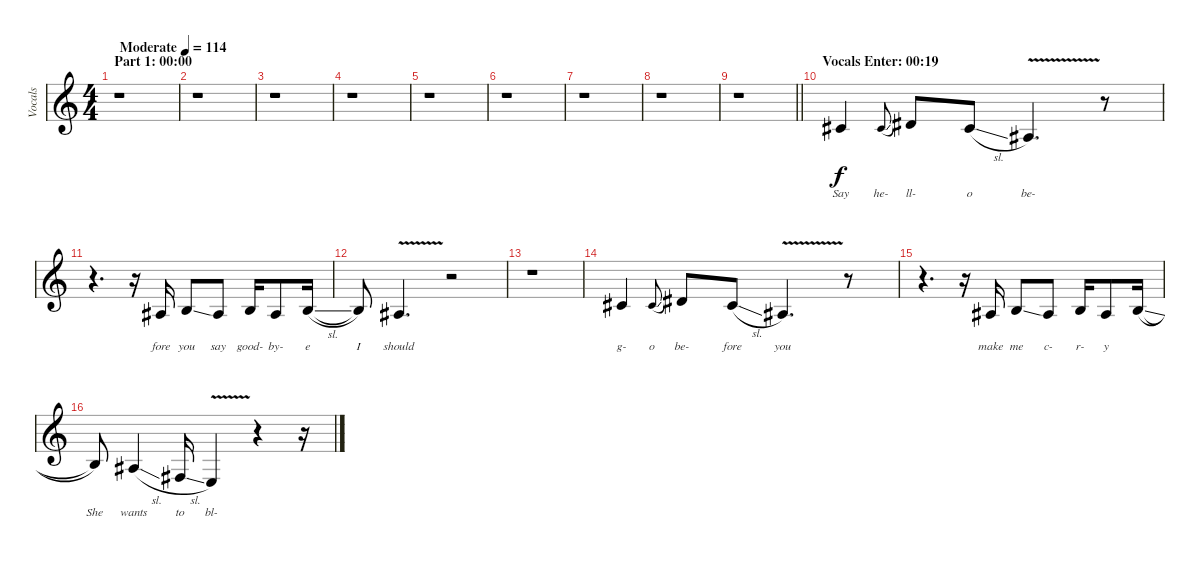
\track ("Vocals" "Vocals") {instrument tenorsax}
\staff {score}
\tuning (E4 B3 G3 D3 A2 E2) {hide}
\ts (4 4)
\section ("" "Part 1: 00:00")
\tempo (114 "Moderate")
\clef g2
\ks c
r.1{dy f instrument tenorsax} |
r.1 |
r.1 |
r.1 |
r.1 |
r.1 |
r.1 |
r.1 |
\barLineRight lightlight
r.1 |
\section ("" "Vocals Enter: 00:19")
11.4.4{lyrics (0 "Say") lyrics (1 "") lyrics (2 "") lyrics (3 "") lyrics (4 "")} 11.4{sl}.8{lyrics (0 "he-") lyrics (1 "") lyrics (2 "") lyrics (3 "") lyrics (4 "") gr onbeat} 13.4.8{lyrics (0 "ll-") lyrics (1 "") lyrics (2 "") lyrics (3 "") lyrics (4 "")} 11.4{sl}.8{lyrics (0 "o") lyrics (1 "") lyrics (2 "") lyrics (3 "") lyrics (4 "")} 8.4{v}.4{d lyrics (0 "be-") lyrics (1 "") lyrics (2 "") lyrics (3 "") lyrics (4 "")} r.8 |
r.4{d} r.16 8.4.16{lyrics (0 "fore") lyrics (1 "") lyrics (2 "") lyrics (3 "") lyrics (4 "")} 9.4{ss}.8{lyrics (0 "you") lyrics (1 "") lyrics (2 "") lyrics (3 "") lyrics (4 "")} 8.4.8{lyrics (0 "say") lyrics (1 "") lyrics (2 "") lyrics (3 "") lyrics (4 "")} 9.4.16{lyrics (0 "good-") lyrics (1 "") lyrics (2 "") lyrics (3 "") lyrics (4 "")} 8.4.8{lyrics (0 "by-") lyrics (1 "") lyrics (2 "") lyrics (3 "") lyrics (4 "")} 9.4{sl}.16{lyrics (0 "e") lyrics (1 "") lyrics (2 "") lyrics (3 "") lyrics (4 "")} |
9.4{t}.8{lyrics (0 "I") lyrics (1 "") lyrics (2 "") lyrics (3 "") lyrics (4 "")} 8.4{v}.4{d lyrics (0 "should") lyrics (1 "") lyrics (2 "") lyrics (3 "") lyrics (4 "")} r.2 |
r.1 |
11.4.4{lyrics (0 "g-") lyrics (1 "") lyrics (2 "") lyrics (3 "") lyrics (4 "")} 11.4{sl}.8{lyrics (0 "o") lyrics (1 "") lyrics (2 "") lyrics (3 "") lyrics (4 "") gr onbeat} 13.4.8{lyrics (0 "be-") lyrics (1 "") lyrics (2 "") lyrics (3 "") lyrics (4 "")} 11.4{sl}.8{lyrics (0 "fore") lyrics (1 "") lyrics (2 "") lyrics (3 "") lyrics (4 "")} 8.4{v}.4{d lyrics (0 "you") lyrics (1 "") lyrics (2 "") lyrics (3 "") lyrics (4 "")} r.8 |
r.4{d} r.16 8.4.16{lyrics (0 "make") lyrics (1 "") lyrics (2 "") lyrics (3 "") lyrics (4 "")} 9.4{ss}.8{lyrics (0 "me") lyrics (1 "") lyrics (2 "") lyrics (3 "") lyrics (4 "")} 8.4.8{lyrics (0 "c-") lyrics (1 "") lyrics (2 "") lyrics (3 "") lyrics (4 "")} 9.4.16{lyrics (0 "r-") lyrics (1 "") lyrics (2 "") lyrics (3 "") lyrics (4 "")} 8.4.8{lyrics (0 "y") lyrics (1 "") lyrics (2 "") lyrics (3 "") lyrics (4 "")} 9.4{sl}.16{lyrics (0 "") lyrics (1 "") lyrics (2 "") lyrics (3 "") lyrics (4 "")} |
9.4{t}.8{lyrics (0 "She") lyrics (1 "") lyrics (2 "") lyrics (3 "") lyrics (4 "")} 8.4{sl}.4{lyrics (0 "wants") lyrics (1 "") lyrics (2 "") lyrics (3 "") lyrics (4 "")} 4.4{sl}.16{lyrics (0 "to") lyrics (1 "") lyrics (2 "") lyrics (3 "") lyrics (4 "")} 2.4{v}.4{lyrics (0 "bl-") lyrics (1 "") lyrics (2 "") lyrics (3 "") lyrics (4 "")} r.4 r.16
